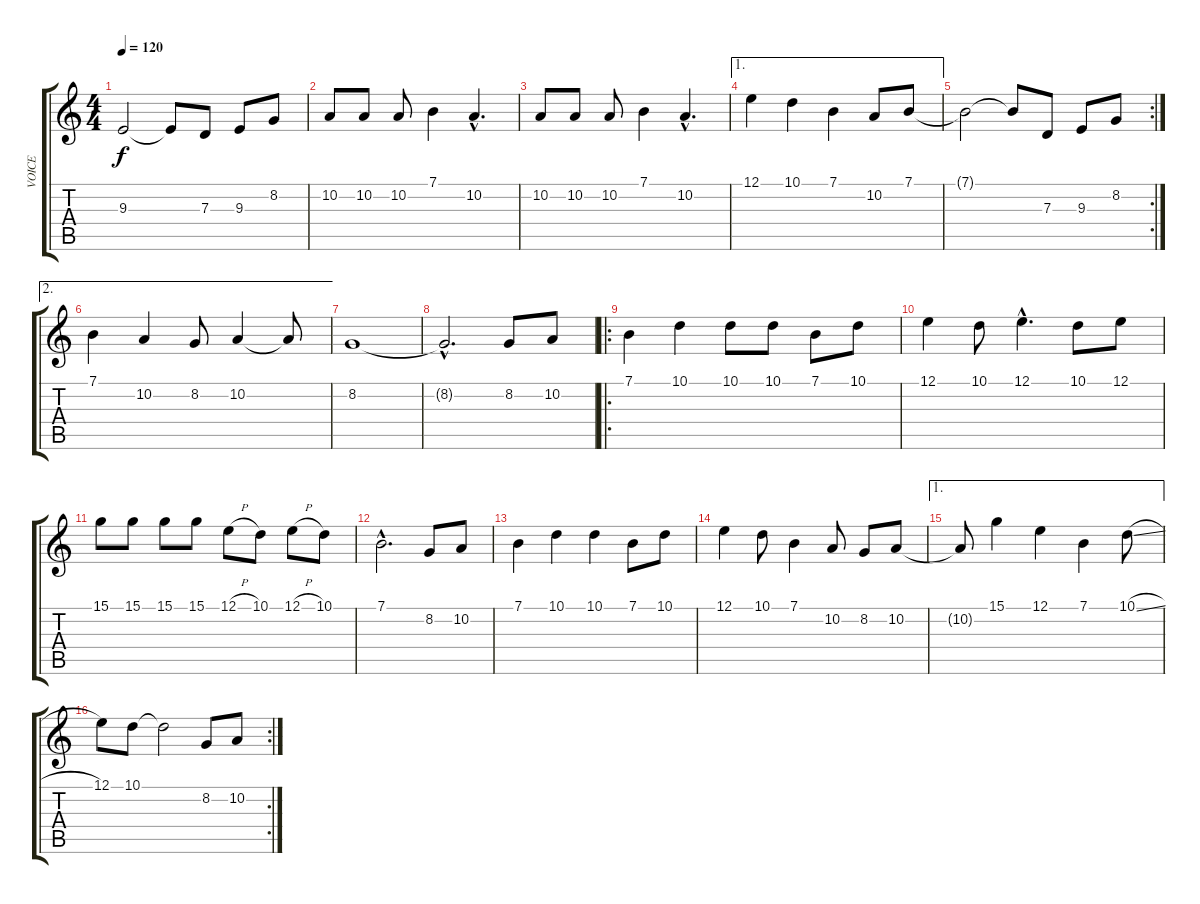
\track ("VOICE" "VOICE") {instrument sopranosax}
\staff {score tabs}
\tuning (E4 B3 G3 D3 A2 E2) {hide}
\ts (4 4)
\tempo 120
\clef g2
\ks c
9.3{t}.2{dy f} 9.3{t}.8 7.3.8 9.3.8 8.2.8 |
10.2.8 10.2.8 10.2.8 7.1.4 10.2{hac}.4{d} |
10.2.8 10.2.8 10.2.8 7.1.4 10.2{hac}.4{d} |
\ae 1
12.1.4 10.1.4 7.1.4 10.2.8 7.1.8 |
\rc 2
7.1{t}.2 7.1{t}.8 7.3.8 9.3.8 8.2.8 |
\ae 2
7.1.4 10.2.4 8.2.8 10.2.4 10.2{t}.8 |
8.2.1 |
8.2{hac t}.2{d} 8.2.8 10.2.8 |
\ro
7.1.4 10.1.4 10.1.8 10.1.8 7.1.8 10.1.8 |
12.1.4 10.1.8 12.1{hac}.4{d} 10.1.8 12.1.8 |
15.1.8 15.1.8 15.1.8 15.1.8 12.1{h}.8 10.1.8 12.1{h}.8 10.1.8 |
7.1{hac}.2{d} 8.2.8 10.2.8 |
7.1.4 10.1.4 10.1.4 7.1.8 10.1.8 |
12.1.4 10.1.8 7.1.4 10.2.8 8.2.8 10.2.8 |
\ae 1
10.2{t}.8 15.1.4 12.1.4 7.1.4 10.1{sl}.8 |
\rc 2
12.1.8 10.1.8 10.1{t}.2 8.2.8 10.2.8
